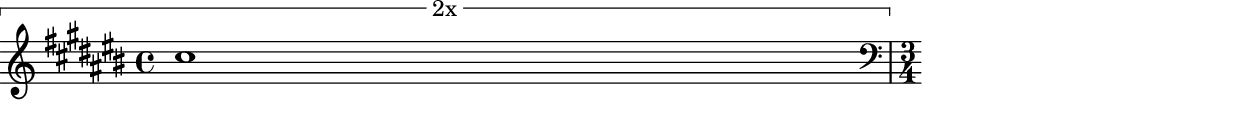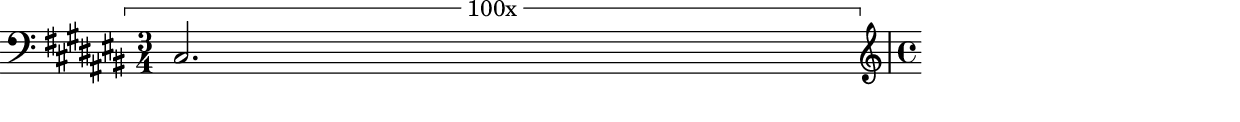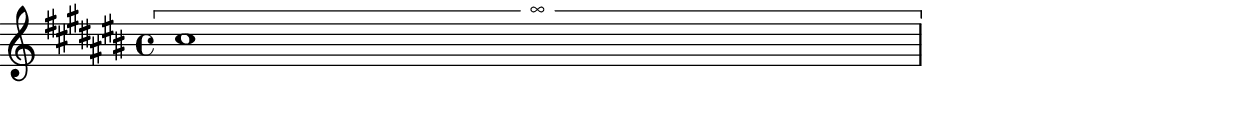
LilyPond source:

%% Generated by lilypond-book
%% Options: [exampleindent=10.16\mm,indent=0\mm,line-width=160\mm]
\include "lilypond-book-preamble.ly"


% ****************************************************************
% Start cut-&-pastable-section
% ****************************************************************

#(ly:set-option 'eps-box-padding 3.000000)



\paper {
  indent = 0\mm
  line-width = 160\mm
  % offset the left padding, also add 1mm as lilypond creates cropped
  % images with a little space on the right
  line-width = #(- line-width (* mm  3.000000) (* mm 1))
}

\layout {
  
}




% ****************************************************************
% ly snippet:
% ****************************************************************
\sourcefilename "/lilypond-2.24.3/input/regression/measure-spanner-spacing-pair.ly"
\sourcefileline 0
\version "2.21.0"

\header {
  texidoc="
The ends of measure spanners may be aligned in various ways.
"
}

\new Staff {
  \key cis \major
  \tweak text #"2x"
  \startMeasureSpanner cis''1\stopMeasureSpanner
  \break
  \time 3/4
  \clef bass
  \tweak text #"100x"
  \tweak spacing-pair #'(key-signature . clef)
  \startMeasureSpanner cis2.\stopMeasureSpanner
  \break
  \time 4/4
  \clef treble
  \tweak text \markup \char ##x221E
  \tweak spacing-pair #'(time-signature . clef)
  \startMeasureSpanner cis''1\stopMeasureSpanner
}

\layout {
  \context {
    \Staff
    \consists "Measure_spanner_engraver"
  }
}



% ****************************************************************
% end ly snippet
% ****************************************************************
